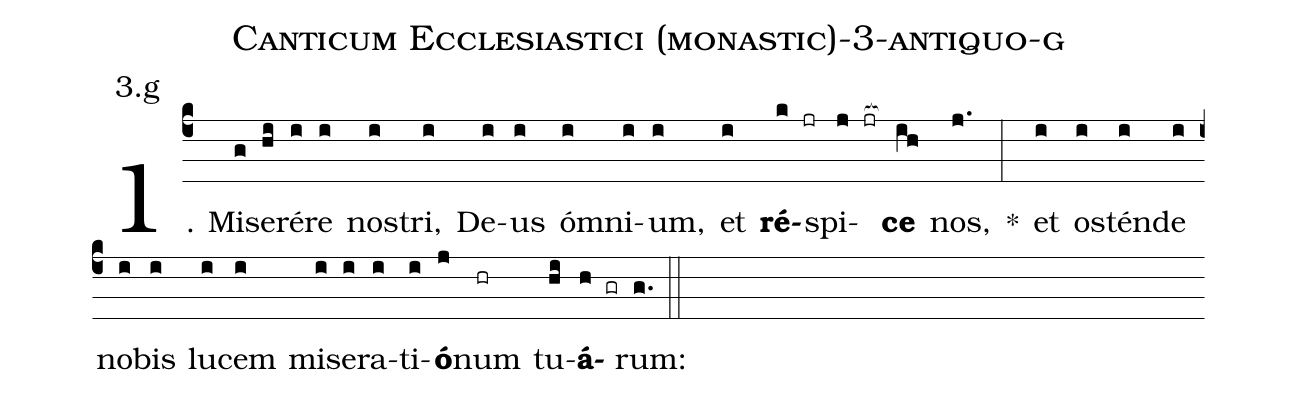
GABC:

name: Canticum Ecclesiastici (monastic)-3-antiquo-g;
annotation: 3.g;
%%
(c4)1. Mi(g)se(hi)ré(i)re(i) nos(i)tri,(i) De(i)us(i) óm(i)ni(i)um,(i) et(i) <b>ré</b>(k jr)spi(j jr[ocb:1{])<b>ce</b>(ih[ocb:0}]) nos,(j.) *(:) et(i) os(i)tén(i)de(i) no(i)bis(i) lu(i)cem(i) mi(i)se(i)ra(i)ti(i)<b>ó</b>(j)num(hr) tu(hi)<b>á</b>(h gr)rum:(g.) (::)
